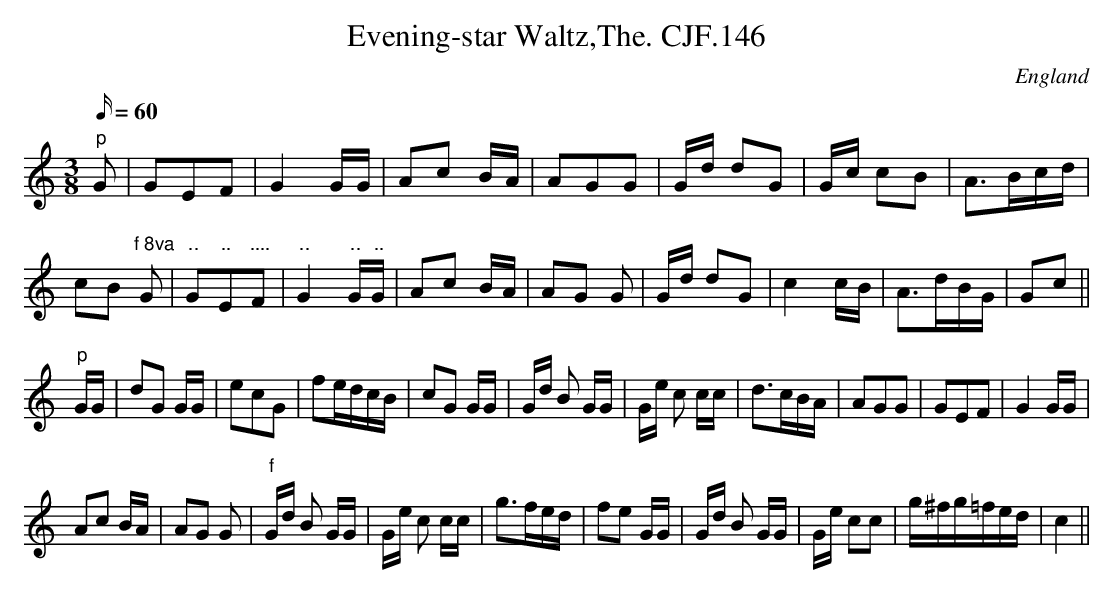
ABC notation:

X:1
T:Evening-star Waltz,The. CJF.146
M:3/8
L:1/16
Q:60
O:England
K:C
"p"G2|G2E2F2|G4GG|A2c2 BA|A2G2G2|Gd d2G2|Gc c2B2|\
A3Bcd|!c2B2"f 8va" G2|".."G2".."E2"...."F2|".."G4".."G".."G|
A2c2 BA|A2G2 G2|Gd d2G2|c4cB|A3dBG|G2c2||!"p"GG|d2G2 GG|e2c2G2|f2edcB|
c2G2 GG|Gd B2 GG|Ge c2 cc|d3cBA|A2G2G2|G2E2F2|G4GG|!A2c2 BA|A2G2 G2|
"f"Gd B2 GG|Ge c2 cc|g3fed|f2e2 GG|Gd B2 GG|Ge c2c2|g^fg=fed|c4||
